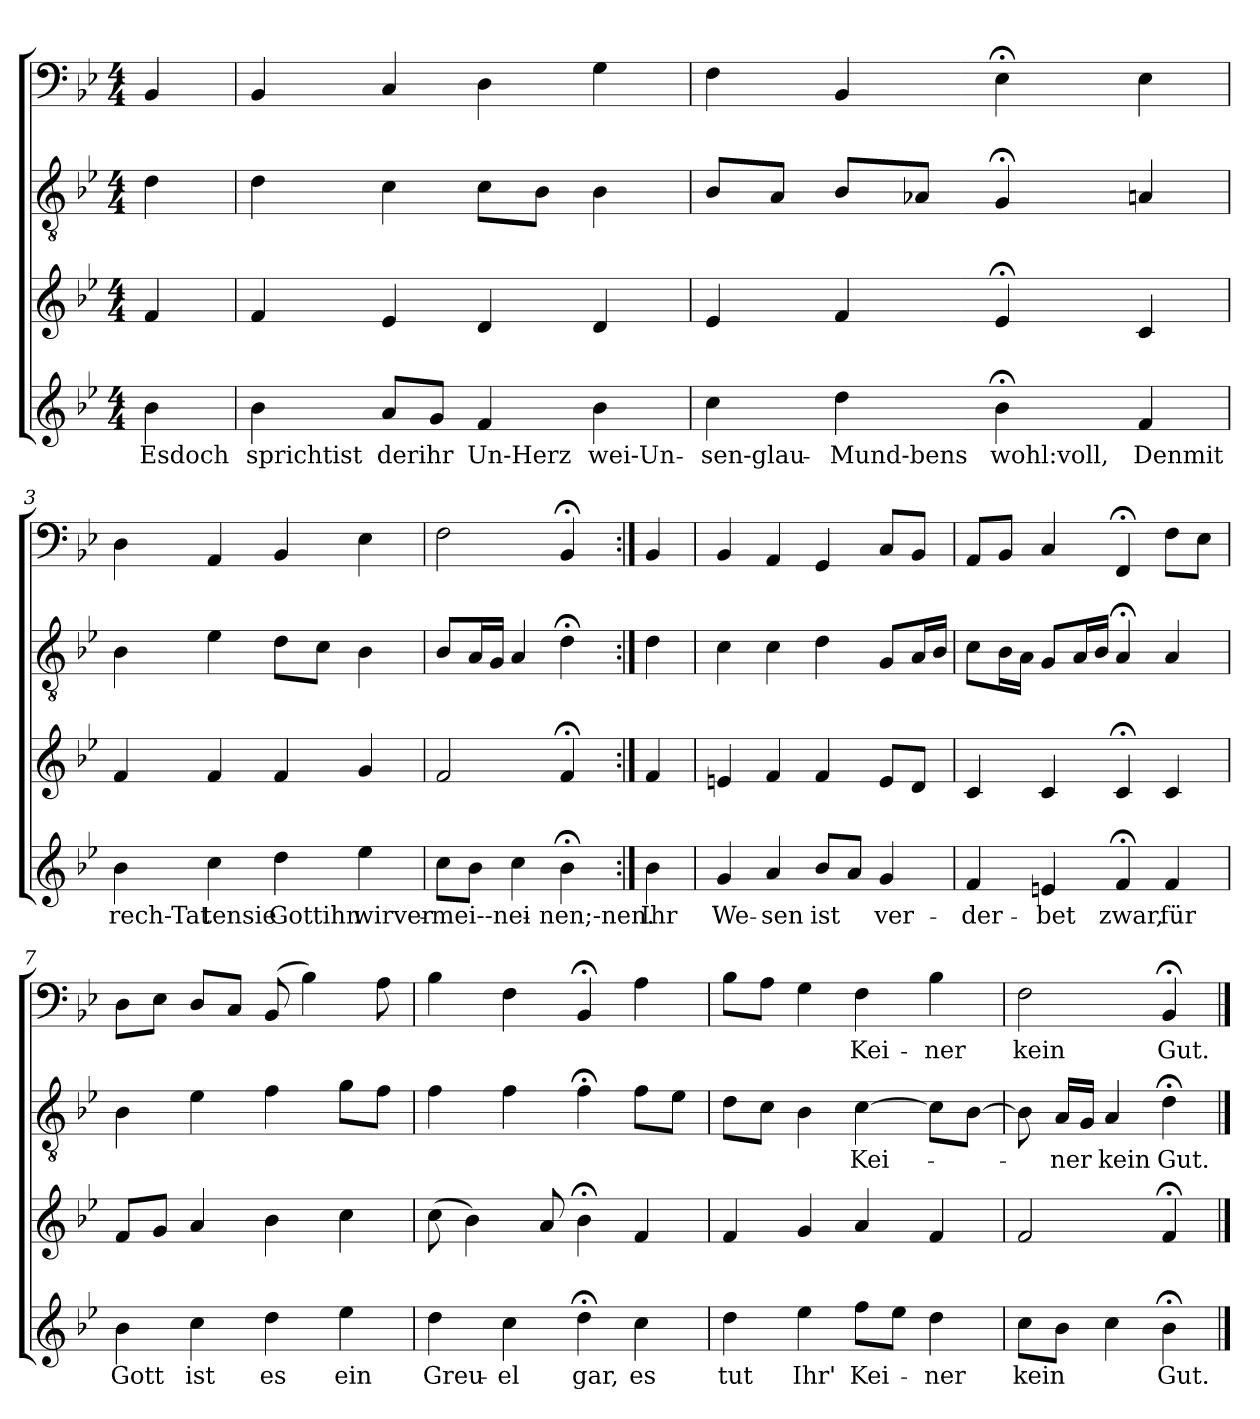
**kern	**text	**kern	**kern	**text	**kern	**text
*part4	*part4	*part3	*part2	*part2	*part1	*part1
*staff4	*staff4	*staff3	*staff2	*staff2	*staff1	*staff1
*clefG2	*	*clefG2	*clefGv2	*	*clefF4	*
*k[b-e-]	*	*k[b-e-]	*k[b-e-]	*	*k[b-e-]	*
*B-:	*	*B-:	*B-:	*	*B-:	*
*M4/4	*	*M4/4	*M4/4	*	*M4/4	*
=	=	=	=	=	=	=
4b-\	Esdoch	4f/	4d\	.	4BB-/	.
=1	=1	=1	=1	=1	=1	=1
4b-\	sprichtist	4f/	4d\	.	4BB-/	.
8a/L	derihr	4e-/	4c\	.	4C/	.
8g/J	.	.	.	.	.	.
4f/	Un-Herz	4d/	8c\L	.	4D\	.
.	.	.	8B-\J	.	.	.
4b-\	-wei-Un-	4d/	4B-\	.	4G\	.
=2	=2	=2	=2	=2	=2	=2
4cc\	-sen-glau-	4e-/	8B-/L	.	4F\	.
.	.	.	8A/J	.	.	.
4dd\	Mund-bens	4f/	8B-/L	.	4BB-/	.
.	.	.	8A-X/J	.	.	.
4b-;<\	wohl:voll,	4e-;</	4G;</	.	4E-;<\	.
4f/	Denmit	4c/	4An/	.	4E-\	.
=3	=3	=3	=3	=3	=3	=3
4b-\	rech-Tat	4f/	4B-\	.	4D\	.
4cc\	-tensie	4f/	4e-\	.	4AA/	.
4dd\	Gottihn	4f/	8d\L	.	4BB-/	.
.	.	.	8c\J	.	.	.
4ee-\	wirver-	4g/	4B-\	.	4E-\	.
=4	=4	=4	=4	=4	=4	=4
8cc\L	mei--nei-	2f/	8B-/L	.	2F\	.
8b-\J	.	.	16A/L	.	.	.
.	.	.	16G/JJ	.	.	.
4cc\	.	.	4A/	.	.	.
4b-;<\	-nen;-nen.	4f;</	4d;<\	.	4BB-;</	.
=:|!	=:|!	=:|!	=:|!	=:|!	=:|!	=:|!
4b-\	Ihr	4f/	4d\	.	4BB-/	.
=5	=5	=5	=5	=5	=5	=5
4g/	We-	4en/	4c\	.	4BB-/	.
4a/	-sen	4f/	4c\	.	4AA/	.
8b-/L	ist	4f/	4d\	.	4GG/	.
8a/J	.	.	.	.	.	.
4g/	ver-	8e/L	8G/L	.	8C/L	.
.	.	8d/J	16A/L	.	8BB-/J	.
.	.	.	16B-/JJ	.	.	.
=6	=6	=6	=6	=6	=6	=6
4f/	-der-	4c/	8c\L	.	8AA/L	.
.	.	.	16B-\L	.	8BB-/J	.
.	.	.	16A\JJ	.	.	.
4en/	-bet	4c/	8G/L	.	4C/	.
.	.	.	16A/L	.	.	.
.	.	.	16B-/JJ	.	.	.
4f;</	zwar,	4c;</	4A;</	.	4FF;</	.
4f/	für	4c/	4A/	.	8F\L	.
.	.	.	.	.	8E-\J	.
=7	=7	=7	=7	=7	=7	=7
4b-\	Gott	8f/L	4B-\	.	8D\L	.
.	.	8g/J	.	.	8E-\J	.
4cc\	ist	4a/	4e-\	.	8D/L	.
.	.	.	.	.	8C/J	.
4dd\	es	4b-\	4f\	.	(8BB-/	.
.	.	.	.	.	4B-\)	.
4ee-\	ein	4cc\	8g\L	.	.	.
.	.	.	8f\J	.	8A\	.
=8	=8	=8	=8	=8	=8	=8
4dd\	Greu-	(8cc\	4f\	.	4B-\	.
.	.	4b-\)	.	.	.	.
4cc\	-el	.	4f\	.	4F\	.
.	.	8a/	.	.	.	.
4dd;<\	gar,	4b-;<\	4f;<\	.	4BB-;</	.
4cc\	es	4f/	8f\L	.	4A\	.
.	.	.	8e-\J	.	.	.
=9	=9	=9	=9	=9	=9	=9
4dd\	tut	4f/	8d\L	.	8B-\L	.
.	.	.	8c\J	.	8A\J	.
4ee-\	Ihr'	4g/	4B-\	.	4G\	.
8ff\L	Kei-	4a/	[4c\	Kei-	4F\	Kei-
8ee-\J	.	.	.	.	.	.
4dd\	-ner	4f/	8c\L]	.	4B-\	-ner
.	.	.	[8B-\J	.	.	.
=10	=10	=10	=10	=10	=10	=10
8cc\L	kein	2f/	8B-\]	.	2F\	kein
8b-\J	.	.	16A/LL	-ner	.	.
.	.	.	16G/JJ	.	.	.
4cc\	.	.	4A/	kein	.	.
4b-;<\	Gut.	4f;</	4d;<\	Gut.	4BB-;</	Gut.
==	==	==	==	==	==	==
*-	*-	*-	*-	*-	*-	*-
